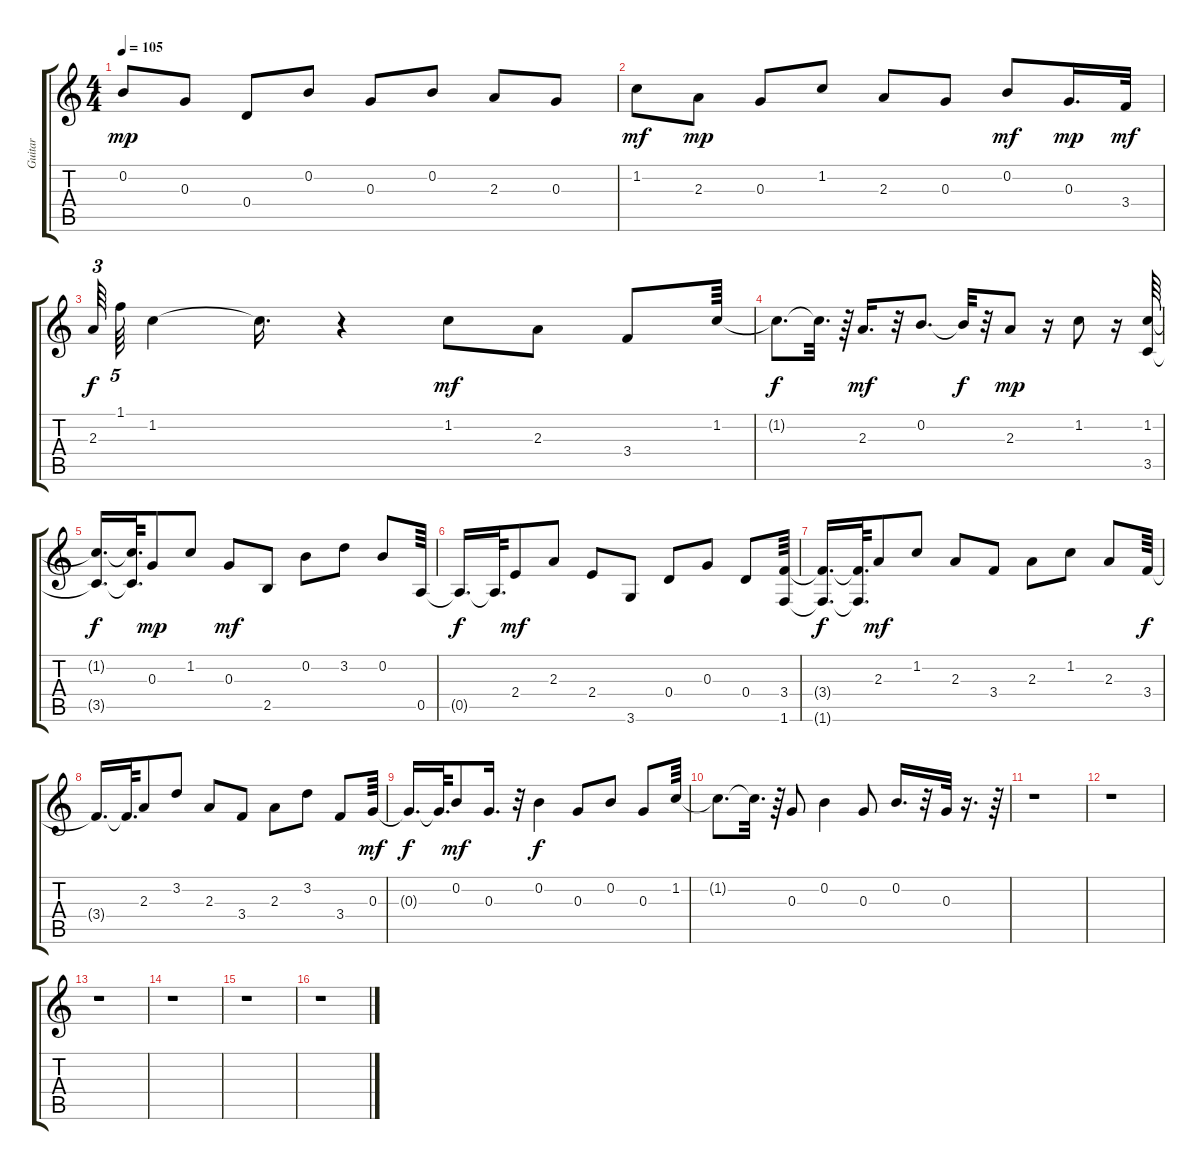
\track ("Guitar" "Guitar") {instrument acousticguitarsteel}
\staff {score tabs}
\tuning (E4 B3 G3 D3 A2 E2) {hide}
\ts (4 4)
\tempo 105
\clef g2
\ks c
0.2.8{dy mp} 0.3.8 0.4.8 0.2.8 0.3.8 0.2.8 2.3.8 0.3.8 |
1.2.8{dy mf} 2.3.8{dy mp} 0.3.8 1.2.8 2.3.8 0.3.8 0.2.8{dy mf} 0.3.16{d dy mp} 3.4.32{dy mf} |
2.3.64{tu (3 2) dy f} 1.1.64{tu (5 4)} 1.2.4 1.2{t}.16{d} r.4 1.2.8{dy mf} 2.3.8 3.4.8 1.2.64 |
1.2{t}.8{d dy f} 1.2{t}.32{d} r.64 2.3.16{d dy mf} r.32 0.2.8{d} 0.2{t}.32{dy f} r.32 2.3.8{dy mp} r.16 1.2.8 r.16 (1.2 3.5).64 |
(1.2{t} 3.5{t}).16{d dy f} (1.2{t} 3.5{t}).64{d} 0.3.8{dy mp} 1.2.8 0.3.8{dy mf} 2.5.8 0.2.8 3.2.8 0.2.8 0.5.64 |
0.5{t}.16{d dy f} 0.5{t}.64{d} 2.4.8{dy mf} 2.3.8 2.4.8 3.6.8 0.4.8 0.3.8 0.4.8 (3.4 1.6).64 |
(3.4{t} 1.6{t}).16{d dy f} (3.4{t} 1.6{t}).64{d} 2.3.8{dy mf} 1.2.8 2.3.8 3.4.8 2.3.8 1.2.8 2.3.8 3.4.64{dy f} |
3.4{t}.16{d} 3.4{t}.64{d} 2.3.8 3.2.8 2.3.8 3.4.8 2.3.8 3.2.8 3.4.8 0.3.64{dy mf} |
0.3{t}.16{d dy f} 0.3{t}.64{d} 0.2.8{dy mf} 0.3.16{d} r.32 0.2.4{dy f} 0.3.8 0.2.8 0.3.8 1.2.64 |
1.2{t}.8{d} 1.2{t}.32{d} r.64 0.3.8 0.2.4 0.3.8 0.2.16{d} r.32 0.3.32 r.16{d} r.64 |
r.1 |
r.1 |
r.1 |
r.1 |
r.1 |
r.1
